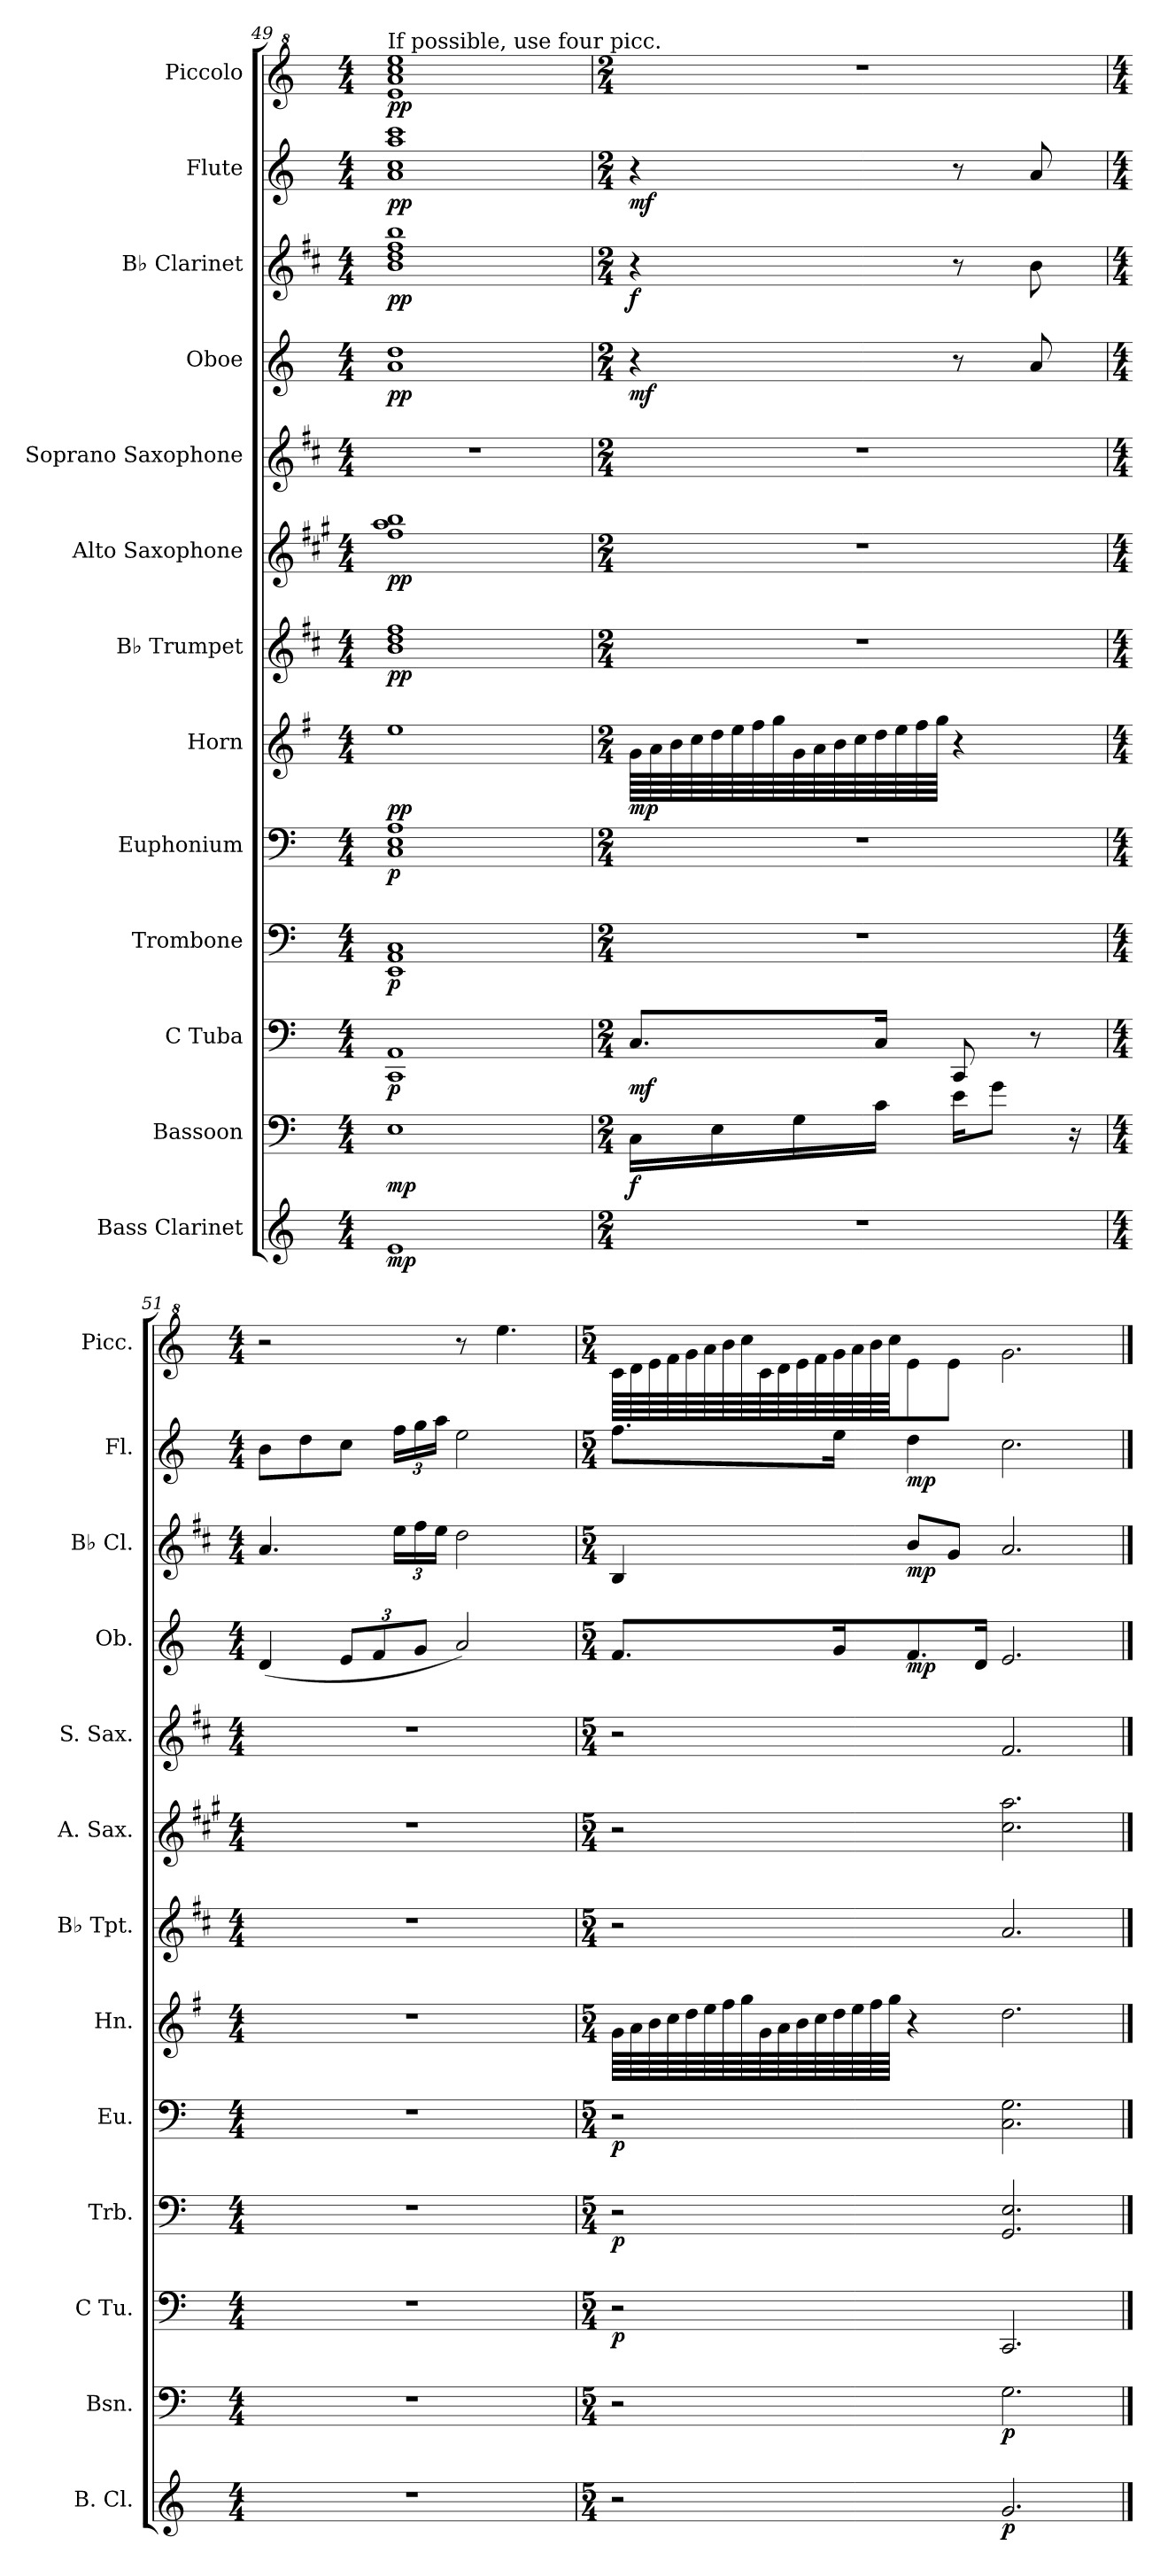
**kern	**dynam	**kern	**dynam	**kern	**dynam	**kern	**dynam	**kern	**dynam	**kern	**dynam	**kern	**dynam	**kern	**dynam	**kern	**kern	**dynam	**kern	**dynam	**kern	**dynam	**kern	**dynam
*part13	*part13	*part12	*part12	*part11	*part11	*part10	*part10	*part9	*part9	*part8	*part8	*part7	*part7	*part6	*part6	*part5	*part4	*part4	*part3	*part3	*part2	*part2	*part1	*part1
*staff13	*staff13	*staff12	*staff12	*staff11	*staff11	*staff10	*staff10	*staff9	*staff9	*staff8	*staff8	*staff7	*staff7	*staff6	*staff6	*staff5	*staff4	*staff4	*staff3	*staff3	*staff2	*staff2	*staff1	*staff1
*I"Bass Clarinet	*	*I"Bassoon	*	*I"C Tuba	*	*I"Trombone	*	*I"Euphonium	*	*I"Horn	*	*I"B♭ Trumpet	*	*I"Alto Saxophone	*	*I"Soprano Saxophone	*I"Oboe	*	*I"B♭ Clarinet	*	*I"Flute	*	*I"Piccolo	*
*I'B. Cl.	*	*I'Bsn.	*	*I'C Tu.	*	*I'Trb.	*	*I'Eu.	*	*I'Hn.	*	*I'B♭ Tpt.	*	*I'A. Sax.	*	*I'S. Sax.	*I'Ob.	*	*I'B♭ Cl.	*	*I'Fl.	*	*I'Picc.	*
*clefG2	*	*clefF4	*	*clefF4	*	*clefF4	*	*clefF4	*	*clefG2	*	*clefG2	*	*clefG2	*	*clefG2	*clefG2	*	*clefG2	*	*clefG2	*	*clefG^2	*
*ITrd8c14	*	*	*	*	*	*	*	*	*	*ITrd4c7	*	*ITrd1c2	*	*ITrd5c9	*	*ITrd1c2	*	*	*ITrd1c2	*	*	*	*ITrd-7c-12	*
*k[]	*	*k[]	*	*k[]	*	*k[]	*	*k[]	*	*k[]	*	*k[]	*	*k[]	*	*k[]	*k[]	*	*k[]	*	*k[]	*	*k[]	*
*C:	*	*C:	*	*C:	*	*C:	*	*C:	*	*C:	*	*C:	*	*C:	*	*C:	*C:	*	*C:	*	*C:	*	*C:	*
*M4/4	*	*M4/4	*	*M4/4	*	*M4/4	*	*M4/4	*	*M4/4	*	*M4/4	*	*M4/4	*	*M4/4	*M4/4	*	*M4/4	*	*M4/4	*	*M4/4	*
=49	=49	=49	=49	=49	=49	=49	=49	=49	=49	=49	=49	=49	=49	=49	=49	=49	=49	=49	=49	=49	=49	=49	=49	=49
!	!	!	!	!	!	!	!	!	!	!	!	!	!	!	!	!	!	!	!	!	!	!	!LO:TX:a:t=If possible, use four picc.	!
!	!LO:DY:b	!	!LO:DY:b	!	!LO:DY:b	!	!LO:DY:b	!	!LO:DY:b	!	!LO:DY:b	!	!LO:DY:b	!	!LO:DY:b	!	!	!LO:DY:b	!	!LO:DY:b	!	!LO:DY:b	!	!LO:DY:b
1E	mp	1E	mp	1CC 1AA	p	1EE 1AA 1C	p	1C 1E 1A	p	1a	pp	1a 1cc 1ee	pp	1a 1cc 1dd	pp	1r	1a 1dd	pp	1a 1cc 1ee 1aa	pp	1a 1cc 1aa 1ccc	pp	1eee 1aaa 1cccc 1eeee	pp
!!LO:PB:g=z
=50	=50	=50	=50	=50	=50	=50	=50	=50	=50	=50	=50	=50	=50	=50	=50	=50	=50	=50	=50	=50	=50	=50	=50	=50
*M2/4	*	*M2/4	*	*M2/4	*	*M2/4	*	*M2/4	*	*M2/4	*	*M2/4	*	*M2/4	*	*M2/4	*M2/4	*	*M2/4	*	*M2/4	*	*M2/4	*
!	!	!	!LO:DY:b	!	!LO:DY:b	!	!	!	!	!	!LO:DY:b	!	!	!	!	!	!	!LO:DY:b	!	!LO:DY:b	!	!LO:DY:b	!	!
2r	.	16C\LL	f	8.C/L	mf	2r	.	2r	.	64c\LLLL	mp	2r	.	2r	.	2r	4r	mf	4r	f	4r	mf	2r	.
.	.	.	.	.	.	.	.	.	.	64d\	.	.	.	.	.	.	.	.	.	.	.	.	.	.
.	.	.	.	.	.	.	.	.	.	64e\	.	.	.	.	.	.	.	.	.	.	.	.	.	.
.	.	.	.	.	.	.	.	.	.	64f\	.	.	.	.	.	.	.	.	.	.	.	.	.	.
.	.	16E\	.	.	.	.	.	.	.	64g\	.	.	.	.	.	.	.	.	.	.	.	.	.	.
.	.	.	.	.	.	.	.	.	.	64a\	.	.	.	.	.	.	.	.	.	.	.	.	.	.
.	.	.	.	.	.	.	.	.	.	64b\	.	.	.	.	.	.	.	.	.	.	.	.	.	.
.	.	.	.	.	.	.	.	.	.	64cc\	.	.	.	.	.	.	.	.	.	.	.	.	.	.
.	.	16G\	.	.	.	.	.	.	.	64c\	.	.	.	.	.	.	.	.	.	.	.	.	.	.
.	.	.	.	.	.	.	.	.	.	64d\	.	.	.	.	.	.	.	.	.	.	.	.	.	.
.	.	.	.	.	.	.	.	.	.	64e\	.	.	.	.	.	.	.	.	.	.	.	.	.	.
.	.	.	.	.	.	.	.	.	.	64f\	.	.	.	.	.	.	.	.	.	.	.	.	.	.
.	.	16c\JJ	.	16C/Jk	.	.	.	.	.	64g\	.	.	.	.	.	.	.	.	.	.	.	.	.	.
.	.	.	.	.	.	.	.	.	.	64a\	.	.	.	.	.	.	.	.	.	.	.	.	.	.
.	.	.	.	.	.	.	.	.	.	64b\	.	.	.	.	.	.	.	.	.	.	.	.	.	.
.	.	.	.	.	.	.	.	.	.	64cc\JJJJ	.	.	.	.	.	.	.	.	.	.	.	.	.	.
.	.	16e\KL	.	8CC/	.	.	.	.	.	4r	.	.	.	.	.	.	8r	.	8r	.	8r	.	.	.
.	.	8g\J	.	.	.	.	.	.	.	.	.	.	.	.	.	.	.	.	.	.	.	.	.	.
.	.	.	.	8r	.	.	.	.	.	.	.	.	.	.	.	.	8a/	.	8a\	.	8a/	.	.	.
.	.	16r	.	.	.	.	.	.	.	.	.	.	.	.	.	.	.	.	.	.	.	.	.	.
=51	=51	=51	=51	=51	=51	=51	=51	=51	=51	=51	=51	=51	=51	=51	=51	=51	=51	=51	=51	=51	=51	=51	=51	=51
*M4/4	*	*M4/4	*	*M4/4	*	*M4/4	*	*M4/4	*	*M4/4	*	*M4/4	*	*M4/4	*	*M4/4	*M4/4	*	*M4/4	*	*M4/4	*	*M4/4	*
1r	.	1r	.	1r	.	1r	.	1r	.	1r	.	1r	.	1r	.	1r	(4d/	.	4.g/	.	8b\L	.	2r	.
.	.	.	.	.	.	.	.	.	.	.	.	.	.	.	.	.	.	.	.	.	8dd\	.	.	.
*	*	*	*	*	*	*	*	*	*	*	*	*	*	*	*	*	*Xbrackettup	*	*	*	*	*	*	*
.	.	.	.	.	.	.	.	.	.	.	.	.	.	.	.	.	12e/L	.	.	.	8cc\J	.	.	.
.	.	.	.	.	.	.	.	.	.	.	.	.	.	.	.	.	12f/	.	.	.	.	.	.	.
*	*	*	*	*	*	*	*	*	*	*	*	*	*	*	*	*	*	*	*Xbrackettup	*	*Xbrackettup	*	*	*
.	.	.	.	.	.	.	.	.	.	.	.	.	.	.	.	.	.	.	24dd\LL	.	24ff\LL	.	.	.
.	.	.	.	.	.	.	.	.	.	.	.	.	.	.	.	.	12g/J	.	24ee\	.	24gg\	.	.	.
.	.	.	.	.	.	.	.	.	.	.	.	.	.	.	.	.	.	.	24dd\JJ	.	24aa\JJ	.	.	.
.	.	.	.	.	.	.	.	.	.	.	.	.	.	.	.	.	2a/)	.	2cc\	.	2ee\	.	8r	.
.	.	.	.	.	.	.	.	.	.	.	.	.	.	.	.	.	.	.	.	.	.	.	4.eeee\	.
!!LO:PB:g=z
=52	=52	=52	=52	=52	=52	=52	=52	=52	=52	=52	=52	=52	=52	=52	=52	=52	=52	=52	=52	=52	=52	=52	=52	=52
*M5/4	*	*M5/4	*	*M5/4	*	*M5/4	*	*M5/4	*	*M5/4	*	*M5/4	*	*M5/4	*	*M5/4	*M5/4	*	*M5/4	*	*M5/4	*	*M5/4	*
!	!	!	!	!	!LO:DY:b	!	!LO:DY:b	!	!LO:DY:b	!	!	!	!	!	!	!	!	!	!	!	!	!	!	!
2r	.	2r	.	2r	p	2r	p	2r	p	64c\LLLL	.	2r	.	2r	.	2r	8.f/L	.	4A/	.	8.ff\L	.	64ccc\LLLL	.
.	.	.	.	.	.	.	.	.	.	64d\	.	.	.	.	.	.	.	.	.	.	.	.	64ddd\	.
.	.	.	.	.	.	.	.	.	.	64e\	.	.	.	.	.	.	.	.	.	.	.	.	64eee\	.
.	.	.	.	.	.	.	.	.	.	64f\	.	.	.	.	.	.	.	.	.	.	.	.	64fff\	.
.	.	.	.	.	.	.	.	.	.	64g\	.	.	.	.	.	.	.	.	.	.	.	.	64ggg\	.
.	.	.	.	.	.	.	.	.	.	64a\	.	.	.	.	.	.	.	.	.	.	.	.	64aaa\	.
.	.	.	.	.	.	.	.	.	.	64b\	.	.	.	.	.	.	.	.	.	.	.	.	64bbb\	.
.	.	.	.	.	.	.	.	.	.	64cc\	.	.	.	.	.	.	.	.	.	.	.	.	64cccc\	.
.	.	.	.	.	.	.	.	.	.	64c\	.	.	.	.	.	.	.	.	.	.	.	.	64ccc\	.
.	.	.	.	.	.	.	.	.	.	64d\	.	.	.	.	.	.	.	.	.	.	.	.	64ddd\	.
.	.	.	.	.	.	.	.	.	.	64e\	.	.	.	.	.	.	.	.	.	.	.	.	64eee\	.
.	.	.	.	.	.	.	.	.	.	64f\	.	.	.	.	.	.	.	.	.	.	.	.	64fff\	.
.	.	.	.	.	.	.	.	.	.	64g\	.	.	.	.	.	.	16g/K	.	.	.	16ee\Jk	.	64ggg\	.
.	.	.	.	.	.	.	.	.	.	64a\	.	.	.	.	.	.	.	.	.	.	.	.	64aaa\	.
.	.	.	.	.	.	.	.	.	.	64b\	.	.	.	.	.	.	.	.	.	.	.	.	64bbb\	.
.	.	.	.	.	.	.	.	.	.	64cc\JJJJ	.	.	.	.	.	.	.	.	.	.	.	.	64cccc\JJJ	.
!	!	!	!	!	!	!	!	!	!	!	!	!	!	!	!	!	!	!LO:DY:b	!	!LO:DY:b	!	!LO:DY:b	!	!
.	.	.	.	.	.	.	.	.	.	4r	.	.	.	.	.	.	8.f/	mp	8a/L	mp	4dd\	mp	8eee\	.
.	.	.	.	.	.	.	.	.	.	.	.	.	.	.	.	.	.	.	8f/J	.	.	.	8eee\J	.
.	.	.	.	.	.	.	.	.	.	.	.	.	.	.	.	.	16d/Jk	.	.	.	.	.	.	.
!	!LO:DY:b	!	!LO:DY:b	!	!	!	!	!	!	!	!	!	!	!	!	!	!	!	!	!	!	!	!	!
2.G/	p	2.G\	p	2.CC/	.	2.GG/ 2.E/	.	2.C\ 2.G\	.	2.g\	.	2.g/	.	2.e\ 2.cc\	.	2.e/	2.e/	.	2.g/	.	2.cc\	.	2.ggg\	.
==	==	==	==	==	==	==	==	==	==	==	==	==	==	==	==	==	==	==	==	==	==	==	==	==
*-	*-	*-	*-	*-	*-	*-	*-	*-	*-	*-	*-	*-	*-	*-	*-	*-	*-	*-	*-	*-	*-	*-	*-	*-
